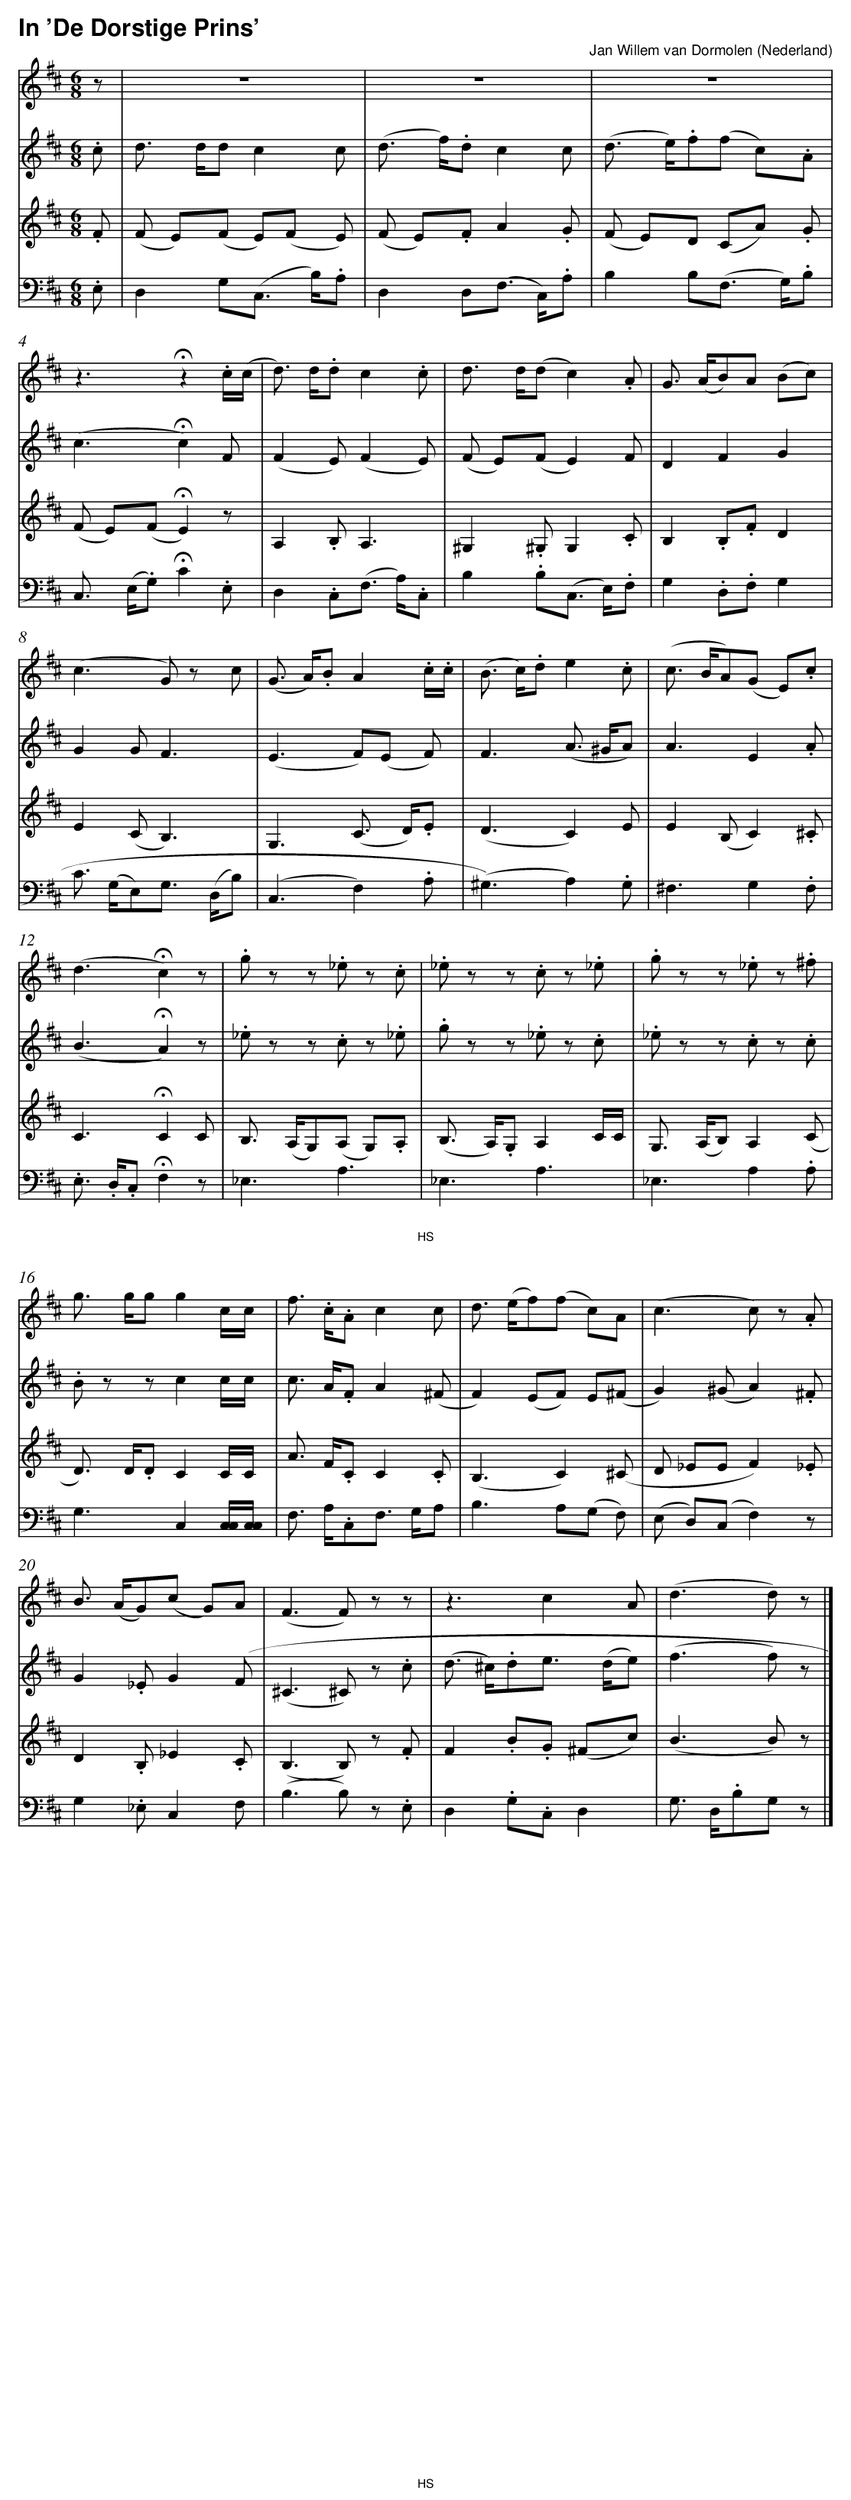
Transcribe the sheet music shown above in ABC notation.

X:1
T:In 'De Dorstige Prins'
C:Jan Willem van Dormolen
O:Nederland
M:6/8
L:1/8
Q:1/4=88
K:D
V:1
z|z6 |z6 |z6 |
z3 Hz2 .c/(c/|d3/2) d/.dc2 .c|d3/2 d/(dc2) .A|G3/2 (A/B)A (Bc) |
(c3 G)z c|(G3/2 A/).BA2 .c/.c/|(B3/2 c/).de2 .c|(c3/2 B/A)(G E).c |
(d3 Hc2) z|.g zz ._ez .c|._e zz .cz ._e|.g zz ._ez .^f|
g3/2 g/gg2 c/c/|f3/2 .c/.Ac2 c|d3/2 (e/f)(f c)A |(c3 c)z .A|
B3/2 (A/G)(c G)A |(F3 F)z z|z3 c2 A|(d3 d)z |]
V:2
.c|d3/2 d/dc2 c|(d3/2 f/).dc2 c|(d3/2 e/).f(f c).A |
(c3 Hc2) F|(F2 E)(F2 E)|(F E)(F E2) F|D2 F2 G2 |
G2 GF3 |(E3 F)(E F)|F3 (A3/2 ^G/A)|A3 E2 .A|
(B3 HA2) z|._e zz .cz ._e|.g zz ._ez .c|._e zz .cz .c|
.B zz c2 c/c/|c3/2 A/.FA2 (^F|F2) (EF) E(^F |G2) (^GA2) .^F|
G2 ._EG2 (F|(^C3 ^C)z .c|(d3/2 ^c/).de3/2 (d/e)|(f3 f)z |]
V:3
.F|(F E)(F E)(F E)|(F E).F A2 .G|(F E)D (CA) .G|
(F E)(F HE2) z|A,2 .B,A,3 |^G,2 .^G,G,2 .C|B,2 .B,.F D2 |
E2 (CB,3) |G,3 (C3/2 D/).E|(D3 C2) E|E2 (B,C2) .^C|
C3 HC2 C|B,3/2 (A,/G,)(A, G,).A, |(B,3/2 A,/).G,A,2 C/C/|G,3/2 (A,/B,)A,2 (C|
D3/2) D/.DC2 C/C/|A3/2 F/.CC2 .C|(B,3 C2) (^C|D _EE F2) ._E|
D2 .B,_E2 .C|(B,3 B,)z .F|F2 .B.G (^Fc) |(B3 B)z |]
V:4
.E,|D,2 G,(C,3/2 B,/).A,|D,2 D,(F,3/2 C,/).A,|B,2 B,(F,3/2 G,/).B,|
C,3/2 (E,/.G,)HC2 .E,|D,2 .C,(F,3/2 A,/).C,|B,2 .B,(C,3/2 E,/).F,|G,2 .D,.F, G,2 |
C3/2 (G,/E,)G,3/2 (D,/B,)|(C,3 F,2) .A,|(^G,3) A,2) .G,|^F,3 G,2 .F,|
.E,3/2 .D,/.C,HF,2 z|_E,3 A,3 |_E,3 A,3 |_E,3 A,2 .A,|
G,3 C,2 [C,/C,/][C,/C,/]|F,3/2 A,/.C,F,3/2 G,/A,|B,3 A,(G, F,)|(E, D,)(C, F,2) z|
G,2 ._E,C,2 F,|(B,3 B,)z .E,|D,2 .G,.C, D,2 |G,3/2 D,/.B,G, z|]
